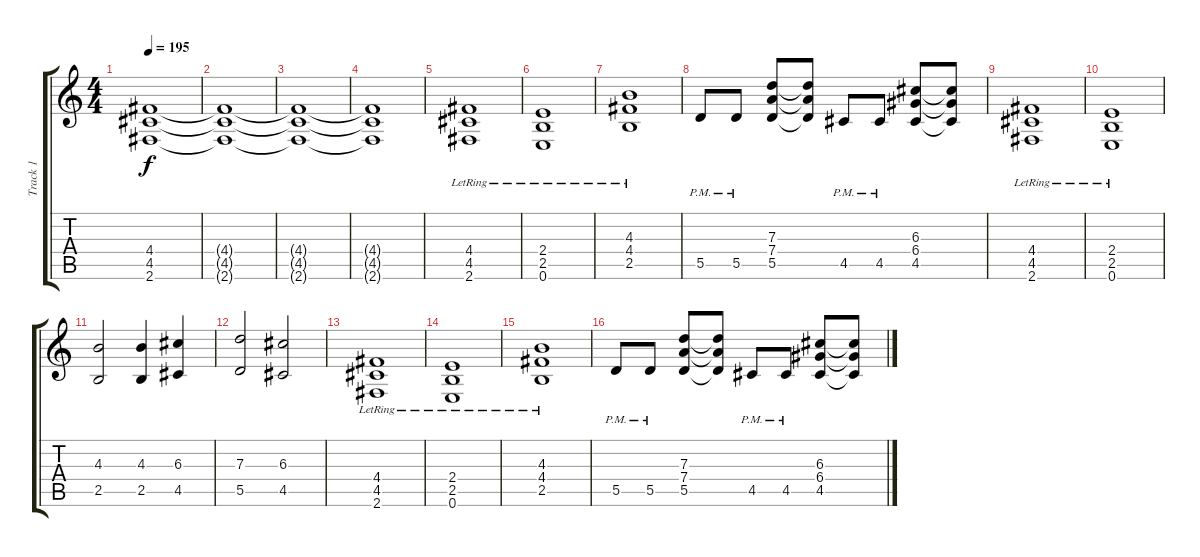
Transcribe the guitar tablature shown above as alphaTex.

\track ("Track 1" "Track 1") {instrument overdrivenguitar}
\staff {score tabs}
\tuning (E4 B3 G3 D3 A2 E2) {hide}
\ts (4 4)
\tempo 195
\clef g2
\ks c
(4.4 4.5 2.6).1{dy f} |
(4.4{t} 4.5{t} 2.6{t}).1 |
(4.4{t} 4.5{t} 2.6{t}).1 |
(4.4{t} 4.5{t} 2.6{t}).1 |
(4.4{lr} 4.5{lr} 2.6{lr}).1 |
(2.4{lr} 2.5{lr} 0.6{lr}).1 |
(4.3{lr} 4.4{lr} 2.5{lr}).1 |
5.5{pm}.8 5.5{pm}.8 (7.3 7.4 5.5).8 (7.3{t} 7.4{t} 5.5{t}).8 4.5{pm}.8 4.5{pm}.8 (6.3 6.4 4.5).8 (6.3{t} 6.4{t} 4.5{t}).8 |
(4.4{lr} 4.5{lr} 2.6{lr}).1 |
(2.4{lr} 2.5{lr} 0.6{lr}).1 |
(4.3 2.5).2 (4.3 2.5).4 (6.3 4.5).4 |
(7.3 5.5).2 (6.3 4.5).2 |
(4.4{lr} 4.5{lr} 2.6{lr}).1 |
(2.4{lr} 2.5{lr} 0.6{lr}).1 |
(4.3{lr} 4.4{lr} 2.5{lr}).1 |
5.5{pm}.8 5.5{pm}.8 (7.3 7.4 5.5).8 (7.3{t} 7.4{t} 5.5{t}).8 4.5{pm}.8 4.5{pm}.8 (6.3 6.4 4.5).8 (6.3{t} 6.4{t} 4.5{t}).8
